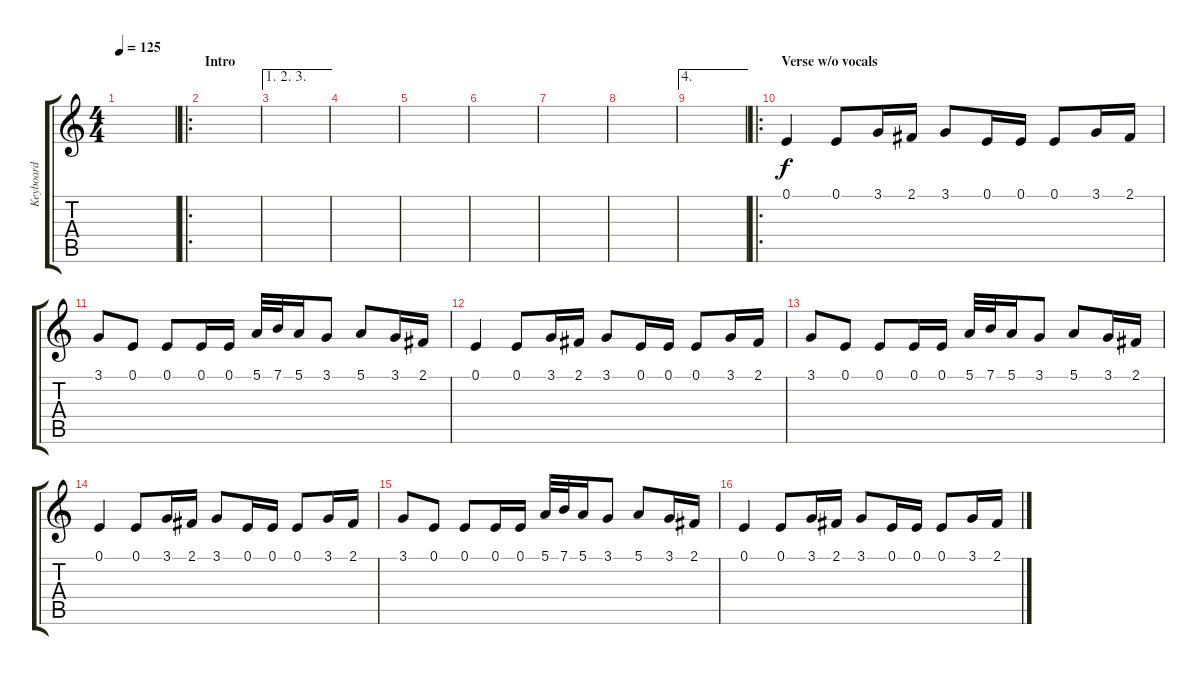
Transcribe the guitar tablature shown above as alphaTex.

\track ("Keyboard" "Keyboard") {instrument stringensemble1}
\staff {score tabs}
\tuning (E4 B3 G3 D3 A2 E2) {hide}
\ts (4 4)
\tempo 125
\clef g2
\ks c
|
\ro
\section ("" "Intro")
|
\ae (1 2 3)
|
|
|
|
|
|
\ae 4
|
\ro
\section ("" "Verse w/o vocals")
0.1.4 0.1.8 3.1.16 2.1.16 3.1.8 0.1.16 0.1.16 0.1.8 3.1.16 2.1.16 |
3.1.8 0.1.8 0.1.8 0.1.16 0.1.16 5.1.32 7.1.32 5.1.16 3.1.8 5.1.8 3.1.16 2.1.16 |
0.1.4 0.1.8 3.1.16 2.1.16 3.1.8 0.1.16 0.1.16 0.1.8 3.1.16 2.1.16 |
3.1.8 0.1.8 0.1.8 0.1.16 0.1.16 5.1.32 7.1.32 5.1.16 3.1.8 5.1.8 3.1.16 2.1.16 |
0.1.4 0.1.8 3.1.16 2.1.16 3.1.8 0.1.16 0.1.16 0.1.8 3.1.16 2.1.16 |
3.1.8 0.1.8 0.1.8 0.1.16 0.1.16 5.1.32 7.1.32 5.1.16 3.1.8 5.1.8 3.1.16 2.1.16 |
0.1.4 0.1.8 3.1.16 2.1.16 3.1.8 0.1.16 0.1.16 0.1.8 3.1.16 2.1.16
